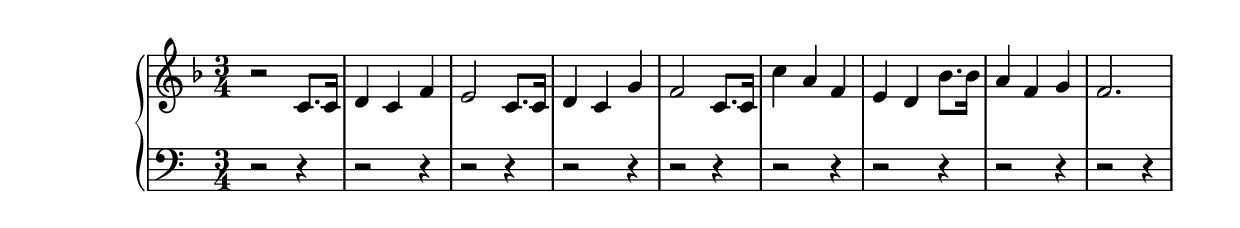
  \new GrandStaff << 
  \new Staff 
  {
    \clef treble \time 3/4 \key f \major
      r2 c'8. c'16
      d'4 c' f'
      e'2 c'8. c'16 
      d'4 c' g' 
      f'2 c'8. c'16
      c''4 a' f'
      e' d' bes'8. bes'16 
      a'4 f'4 g'4 
      f'2.
    
  }
  
  \new Staff {
  \clef bass
  
      r2 r4
      r2 r4
      r2 r4
      r2 r4
      r2 r4
      r2 r4
      r2 r4
      r2 r4
      r2 r4
  }
  >>

